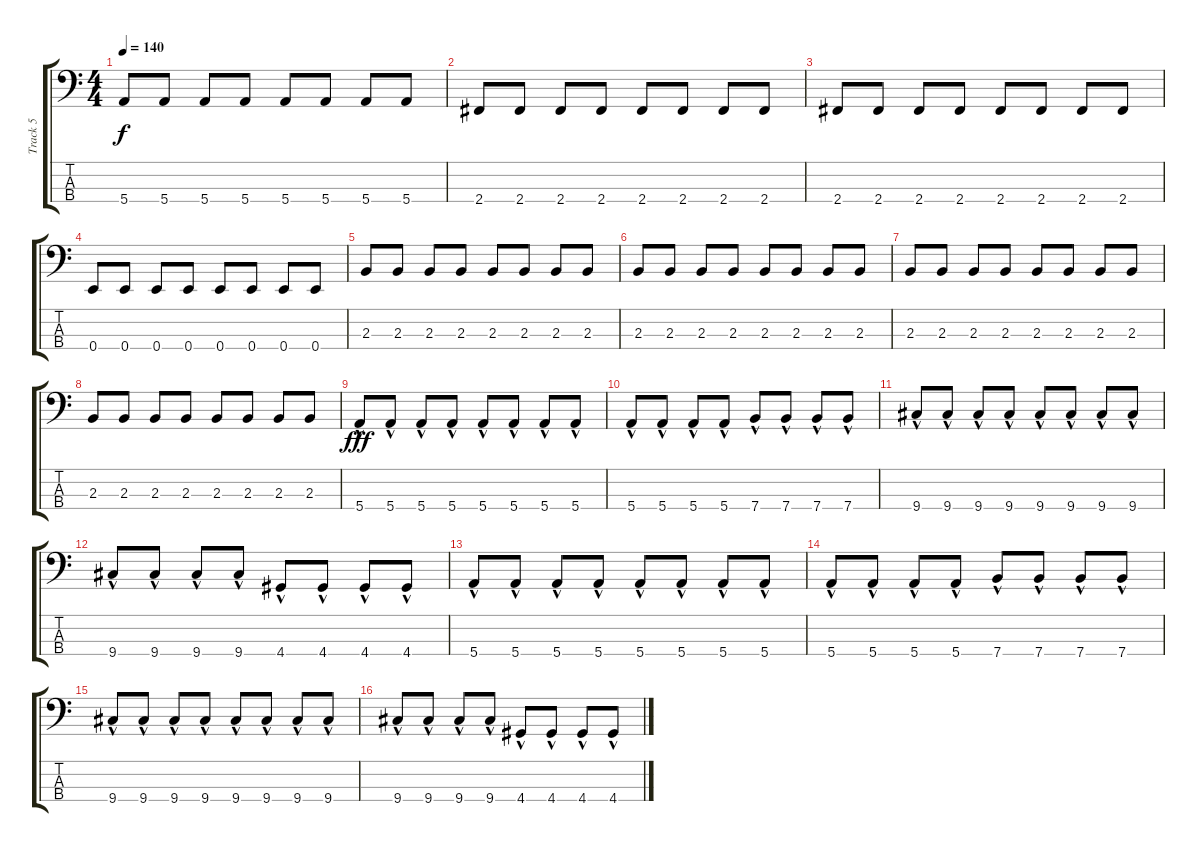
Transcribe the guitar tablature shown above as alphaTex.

\track ("Track 5" "Track 5") {instrument electricbassfinger}
\staff {score tabs}
\tuning (G2 D2 A1 E1) {hide}
\ts (4 4)
\tempo 140
\clef f4
\ks c
5.4.8{dy f} 5.4.8 5.4.8 5.4.8 5.4.8 5.4.8 5.4.8 5.4.8 |
2.4.8 2.4.8 2.4.8 2.4.8 2.4.8 2.4.8 2.4.8 2.4.8 |
2.4.8 2.4.8 2.4.8 2.4.8 2.4.8 2.4.8 2.4.8 2.4.8 |
0.4.8 0.4.8 0.4.8 0.4.8 0.4.8 0.4.8 0.4.8 0.4.8 |
2.3.8 2.3.8 2.3.8 2.3.8 2.3.8 2.3.8 2.3.8 2.3.8 |
2.3.8 2.3.8 2.3.8 2.3.8 2.3.8 2.3.8 2.3.8 2.3.8 |
2.3.8 2.3.8 2.3.8 2.3.8 2.3.8 2.3.8 2.3.8 2.3.8 |
2.3.8 2.3.8 2.3.8 2.3.8 2.3.8 2.3.8 2.3.8 2.3.8 |
5.4{hac}.8{dy fff volume 16} 5.4{hac}.8 5.4{hac}.8 5.4{hac}.8 5.4{hac}.8 5.4{hac}.8 5.4{hac}.8 5.4{hac}.8 |
5.4{hac}.8 5.4{hac}.8 5.4{hac}.8 5.4{hac}.8 7.4{hac}.8 7.4{hac}.8 7.4{hac}.8 7.4{hac}.8 |
9.4{hac}.8 9.4{hac}.8 9.4{hac}.8 9.4{hac}.8 9.4{hac}.8 9.4{hac}.8 9.4{hac}.8 9.4{hac}.8 |
9.4{hac}.8 9.4{hac}.8 9.4{hac}.8 9.4{hac}.8 4.4{hac}.8 4.4{hac}.8 4.4{hac}.8 4.4{hac}.8 |
5.4{hac}.8 5.4{hac}.8 5.4{hac}.8 5.4{hac}.8 5.4{hac}.8 5.4{hac}.8 5.4{hac}.8 5.4{hac}.8 |
5.4{hac}.8 5.4{hac}.8 5.4{hac}.8 5.4{hac}.8 7.4{hac}.8 7.4{hac}.8 7.4{hac}.8 7.4{hac}.8 |
9.4{hac}.8 9.4{hac}.8 9.4{hac}.8 9.4{hac}.8 9.4{hac}.8 9.4{hac}.8 9.4{hac}.8 9.4{hac}.8 |
9.4{hac}.8 9.4{hac}.8 9.4{hac}.8 9.4{hac}.8 4.4{hac}.8 4.4{hac}.8 4.4{hac}.8 4.4{hac}.8
